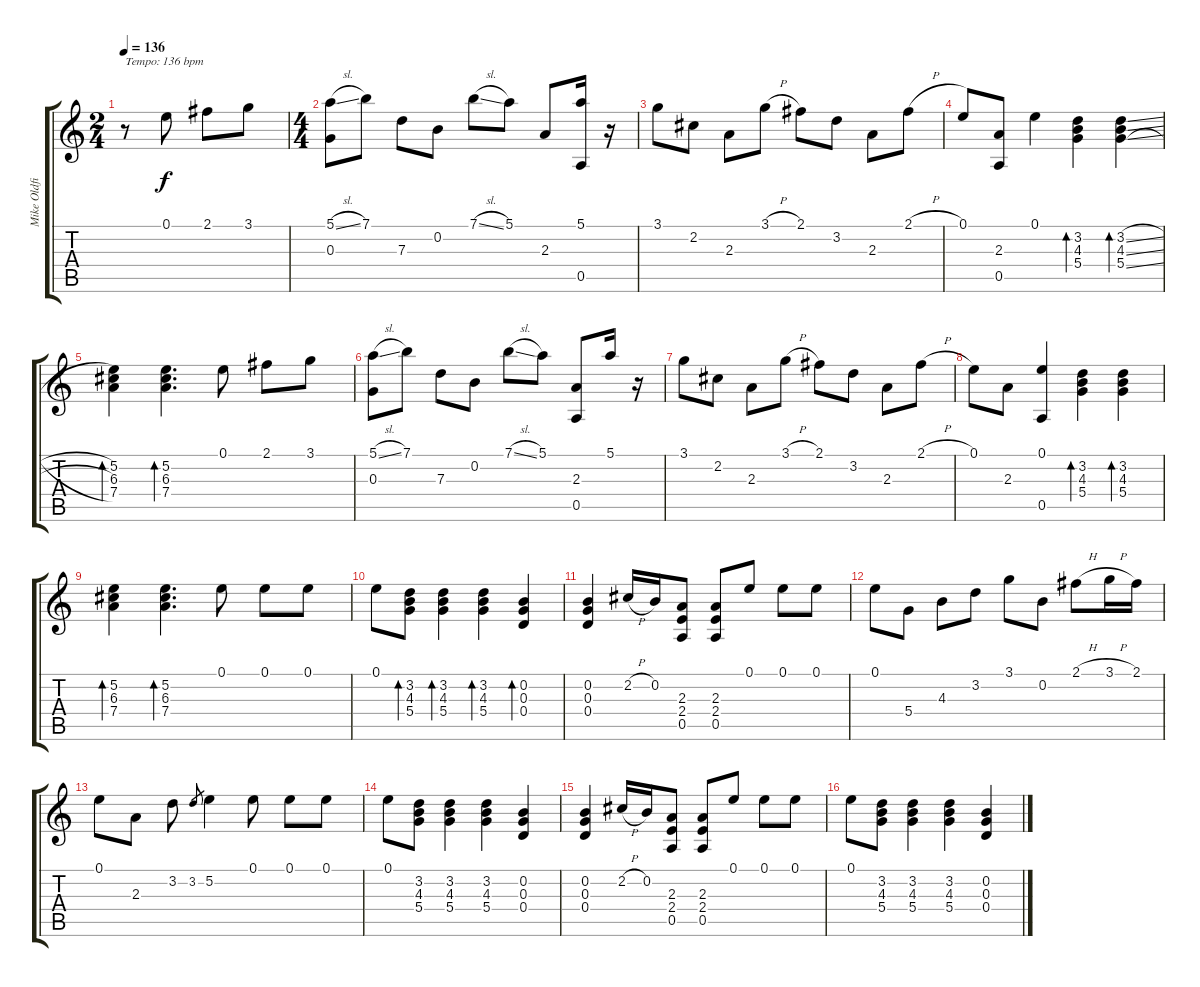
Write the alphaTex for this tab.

\track ("Mike Oldfield" "Mike Oldfi") {instrument acousticguitarsteel}
\staff {score tabs}
\tuning (E4 B3 G3 D3 A2 E2) {hide}
\ts (2 4)
\tempo 136
\clef g2
\ks c
r.8{txt "Tempo: 136 bpm" dy f instrument acousticguitarsteel} 0.1.8 2.1.8 3.1.8 |
\ts (4 4)
(5.1{sl} 0.3).8 7.1.8 7.3.8 0.2.8 7.1{sl}.8 5.1.8 2.3.8 (5.1 0.5).16 r.16 |
3.1.8 2.2.8 2.3.8 3.1{h}.8 2.1.8 3.2.8 2.3.8 2.1{h}.8 |
0.1.8 (2.3 0.5).8 0.1.4 (3.2 4.3 5.4).4{bd 60} (3.2{sl} 4.3{sl} 5.4{sl}).4{bd 60} |
(5.2 6.3 7.4).4{bd 60} (5.2 6.3 7.4).4{d bd 60} 0.1.8 2.1.8 3.1.8 |
(5.1{sl} 0.3).8 7.1.8 7.3.8 0.2.8 7.1{sl}.8 5.1.8 (2.3 0.5).8 5.1.16 r.16 |
3.1.8 2.2.8 2.3.8 3.1{h}.8 2.1.8 3.2.8 2.3.8 2.1{h}.8 |
0.1.8 2.3.8 (0.1 0.5).4 (3.2 4.3 5.4).4{bd 60} (3.2 4.3 5.4).4{bd 60} |
(5.2 6.3 7.4).4{bd 60} (5.2 6.3 7.4).4{d bd 60} 0.1.8 0.1.8 0.1.8 |
0.1.8 (3.2 4.3 5.4).8{bd 60} (3.2 4.3 5.4).4{bd 60} (3.2 4.3 5.4).4{bd 60} (0.2 0.3 0.4).4{bd 60} |
(0.2 0.3 0.4).4 2.2{h}.16 0.2.16 (2.3 2.4 0.5).8 (2.3 2.4 0.5).8 0.1.8 0.1.8 0.1.8 |
0.1.8 5.4.8 4.3.8 3.2.8 3.1.8 0.2.8 2.1{h}.8 3.1{h}.16 2.1.16 |
0.1.8 2.3.8 3.2.8 3.2.8{gr} 5.2.4 0.1.8 0.1.8 0.1.8 |
0.1.8 (3.2 4.3 5.4).8 (3.2 4.3 5.4).4 (3.2 4.3 5.4).4 (0.2 0.3 0.4).4 |
(0.2 0.3 0.4).4 2.2{h}.16 0.2.16 (2.3 2.4 0.5).8 (2.3 2.4 0.5).8 0.1.8 0.1.8 0.1.8 |
0.1.8 (3.2 4.3 5.4).8 (3.2 4.3 5.4).4 (3.2 4.3 5.4).4 (0.2 0.3 0.4).4
